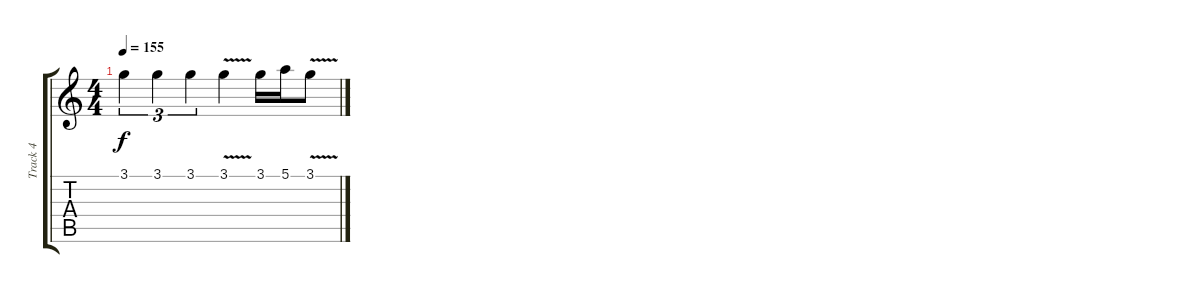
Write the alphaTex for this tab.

\track ("Track 4" "Track 4") {instrument distortionguitar}
\staff {score tabs}
\tuning (E4 B3 G3 D3 A2 E2) {hide}
\ts (4 4)
\tempo 155
\clef g2
\ks c
3.1.4{tu (3 2) dy f} 3.1.4{tu (3 2)} 3.1.4{tu (3 2)} 3.1{v}.4 3.1.16 5.1.16 3.1{v}.8
